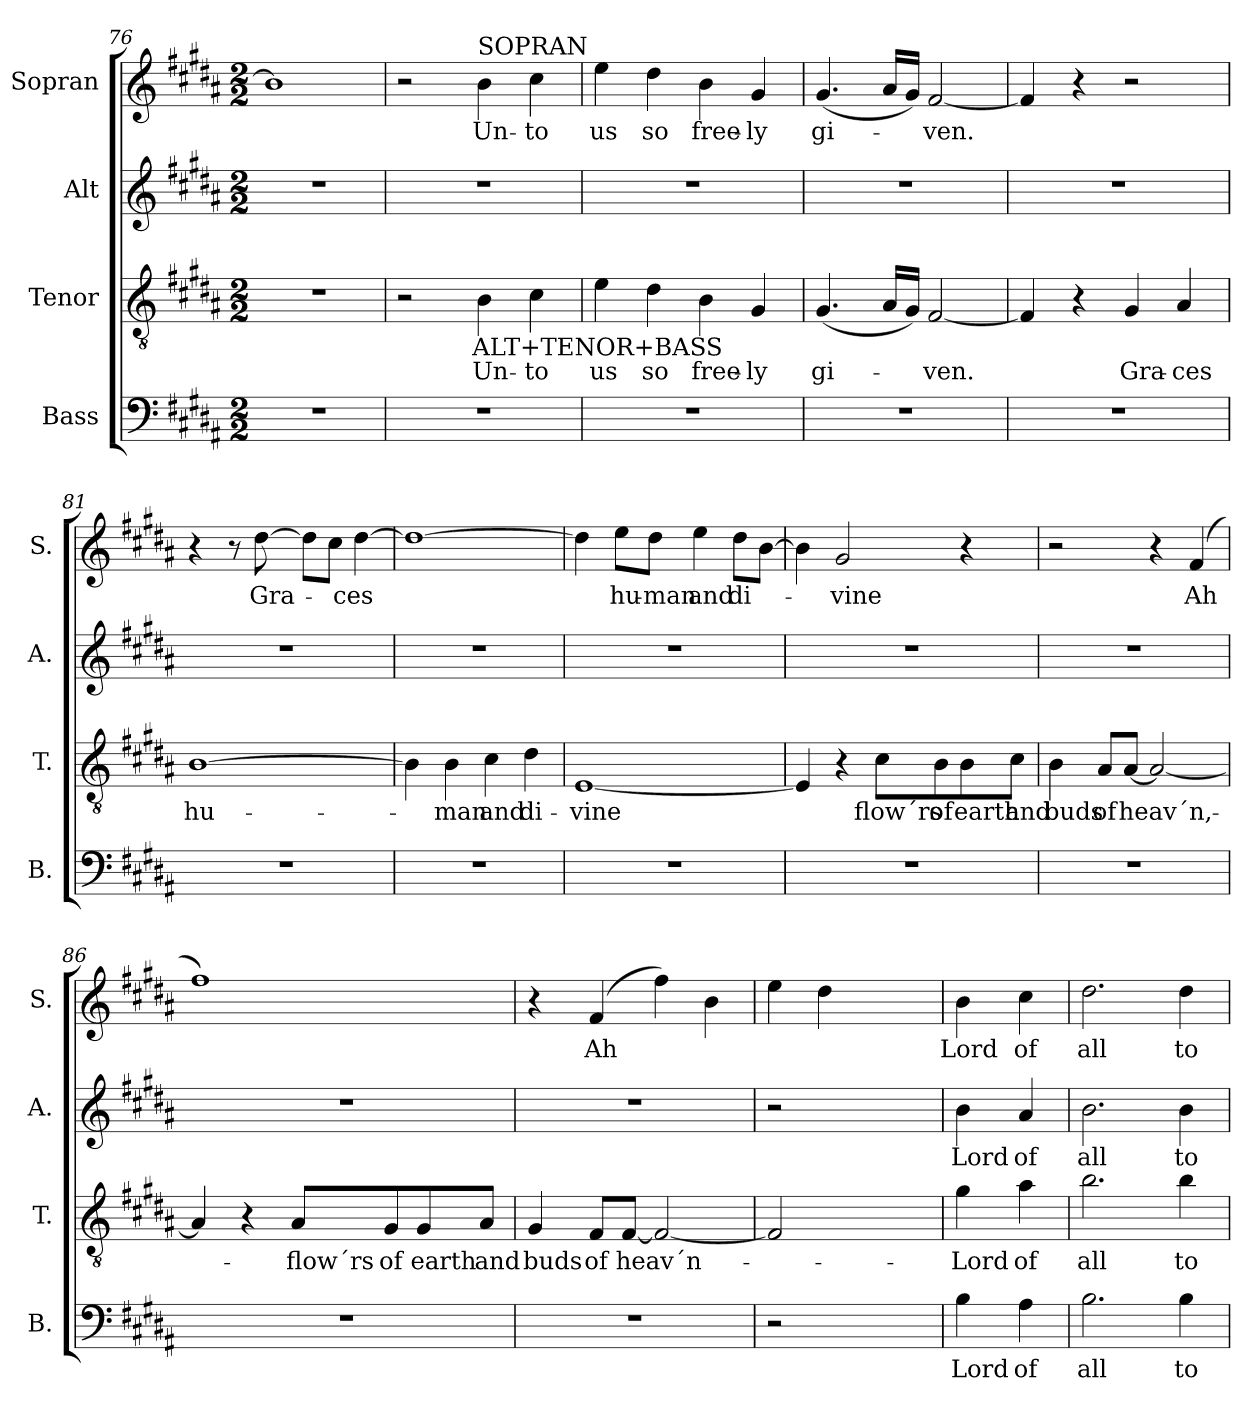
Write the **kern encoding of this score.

**kern	**text	**kern	**text	**text	**kern	**text	**kern	**text
*part4	*part4	*part3	*part3	*part3	*part2	*part2	*part1	*part1
*staff4	*staff4	*staff3	*staff3	*staff3	*staff2	*staff2	*staff1	*staff1
*I"Bass	*	*I"Tenor	*	*	*I"Alt	*	*I"Sopran	*
*I'B.	*	*I'T.	*	*	*I'A.	*	*I'S.	*
*clefF4	*	*clefGv2	*	*	*clefG2	*	*clefG2	*
*k[f#c#g#d#a#]	*	*k[f#c#g#d#a#]	*	*	*k[f#c#g#d#a#]	*	*k[f#c#g#d#a#]	*
*M2/2	*	*M2/2	*	*	*M2/2	*	*M2/2	*
=76	=76	=76	=76	=76	=76	=76	=76	=76
1r	.	1r	.	.	1r	.	1b]	.
!!LO:LB:g=z
=77	=77	=77	=77	=77	=77	=77	=77	=77
1r	.	2r	.	.	1r	.	2r	.
!	!	!	!	!	!	!	!LO:TX:a:t=SOPRAN	!
.	.	4B\	ALT+TENOR+BASS	Un-	.	.	4b\	Un-
.	.	4c#\	.	-to	.	.	4cc#\	-to
=78	=78	=78	=78	=78	=78	=78	=78	=78
1r	.	4e\	.	us	1r	.	4ee\	us
.	.	4d#\	.	so	.	.	4dd#\	so
.	.	4B\	.	free-	.	.	4b\	free-
.	.	4G#/	.	-ly	.	.	4g#/	-ly
=79	=79	=79	=79	=79	=79	=79	=79	=79
1r	.	(4.G#/	.	gi-	1r	.	(4.g#/	gi-
.	.	16A#/LL	.	.	.	.	16a#/LL	.
.	.	16G#/JJ)	.	.	.	.	16g#/JJ)	.
.	.	[2F#/	.	-ven.	.	.	[2f#/	-ven.
=80	=80	=80	=80	=80	=80	=80	=80	=80
1r	.	4F#/]	.	.	1r	.	4f#/]	.
.	.	4r	.	.	.	.	4r	.
.	.	4G#/	.	Gra-	.	.	2r	.
.	.	4A#/	.	-ces	.	.	.	.
!!LO:LB:g=z
=81	=81	=81	=81	=81	=81	=81	=81	=81
1r	.	[1B	hu-	.	1r	.	4r	.
.	.	.	.	.	.	.	8r	.
.	.	.	.	.	.	.	[8dd#\	Gra-
.	.	.	.	.	.	.	8dd#\L]	.
.	.	.	.	.	.	.	8cc#\J	.
.	.	.	.	.	.	.	[4dd#\	-ces
=82	=82	=82	=82	=82	=82	=82	=82	=82
1r	.	4B\]	.	.	1r	.	1dd#_	.
.	.	4B\	man	.	.	.	.	.
.	.	4c#\	and	.	.	.	.	.
.	.	4d#\	di-	.	.	.	.	.
=83	=83	=83	=83	=83	=83	=83	=83	=83
1r	.	[1E	-vine	.	1r	.	4dd#\]	.
.	.	.	.	.	.	.	8ee\L	hu-
.	.	.	.	.	.	.	8dd#\J	-man
.	.	.	.	.	.	.	4ee\	and
.	.	.	.	.	.	.	8dd#\L	di-
.	.	.	.	.	.	.	[8b\J	.
=84	=84	=84	=84	=84	=84	=84	=84	=84
1r	.	4E/]	.	.	1r	.	4b\]	.
.	.	4r	.	.	.	.	2g#/	-vine
.	.	8c#\L	flow´rs	.	.	.	.	.
.	.	8B\	of	.	.	.	.	.
.	.	8B\	earth	.	.	.	4r	.
.	.	8c#\J	and	.	.	.	.	.
!!LO:PB:g=z
=85	=85	=85	=85	=85	=85	=85	=85	=85
1r	.	4B\	buds	.	1r	.	2r	.
.	.	8A#/L	of	.	.	.	.	.
.	.	[8A#/J	heav´n,-	.	.	.	.	.
.	.	2A#/_	.	.	.	.	4r	.
.	.	.	.	.	.	.	(4f#/	Ah
=86	=86	=86	=86	=86	=86	=86	=86	=86
1r	.	4A#/]	.	.	1r	.	1ff#)	.
.	.	4r	.	.	.	.	.	.
.	.	8A#/L	-flow´rs	.	.	.	.	.
.	.	8G#/	of	.	.	.	.	.
.	.	8G#/	earth	.	.	.	.	.
.	.	8A#/J	and	.	.	.	.	.
=87	=87	=87	=87	=87	=87	=87	=87	=87
1r	.	4G#/	buds	.	1r	.	4r	.
.	.	8F#/L	of	.	.	.	(4f#/	Ah
.	.	[8F#/J	heav´n-	.	.	.	.	.
.	.	2F#/_	.	.	.	.	4ff#\)	.
.	.	.	.	.	.	.	4b\	.
=88	=88	=88	=88	=88	=88	=88	=88	=88
2r	.	2F#/]	.	.	2r	.	4ee\	.
.	.	.	.	.	.	.	4dd#\	.
!!LO:LB:g=z
=89	=89	=89	=89	=89	=89	=89	=89	=89
4B\	Lord	4g#\	Lord	.	4b\	Lord	4b\	Lord
4A#\	of	4a#\	of	.	4a#/	of	4cc#\	of
=90	=90	=90	=90	=90	=90	=90	=90	=90
2.B\	all	2.b\	all	.	2.b\	all	2.dd#\	all
4B\	to	4b\	to	.	4b\	to	4dd#\	to
=	=	=	=	=	=	=	=	=
*-	*-	*-	*-	*-	*-	*-	*-	*-
